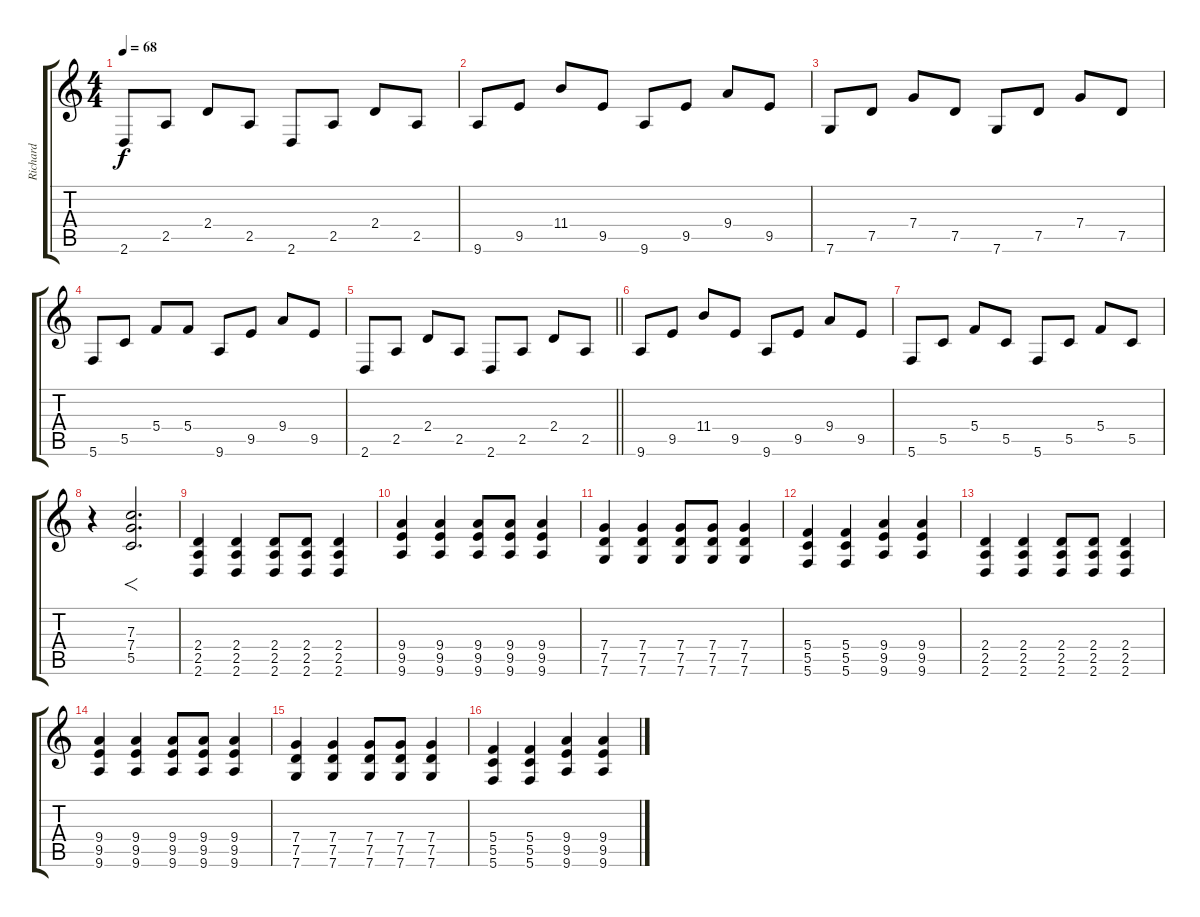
\track ("Richard" "Richard") {instrument acousticguitarnylon}
\staff {score tabs}
\tuning (D4 A3 F3 C3 G2 C2) {hide}
\ts (4 4)
\tempo 68
\clef g2
\ks c
2.6.8{dy f volume 14 instrument acousticguitarnylon} 2.5.8 2.4.8 2.5.8 2.6.8 2.5.8 2.4.8 2.5.8 |
9.6.8 9.5.8 11.4.8 9.5.8 9.6.8 9.5.8 9.4.8 9.5.8 |
7.6.8 7.5.8 7.4.8 7.5.8 7.6.8 7.5.8 7.4.8 7.5.8 |
5.6.8 5.5.8 5.4.8 5.4.8 9.6.8 9.5.8 9.4.8 9.5.8 |
\barLineRight lightlight
2.6.8{volume 14 instrument acousticguitarnylon} 2.5.8 2.4.8 2.5.8 2.6.8 2.5.8 2.4.8 2.5.8 |
\section ("" "")
9.6.8 9.5.8 11.4.8 9.5.8 9.6.8 9.5.8 9.4.8 9.5.8 |
5.6.8 5.5.8 5.4.8 5.5.8 5.6.8 5.5.8 5.4.8 5.5.8 |
r.4{instrument distortionguitar} (7.3 7.4 5.5).2{f d} |
(2.4 2.5 2.6).4{instrument distortionguitar} (2.4 2.5 2.6).4 (2.4 2.5 2.6).8 (2.4 2.5 2.6).8 (2.4 2.5 2.6).4 |
(9.4 9.5 9.6).4{instrument distortionguitar} (9.4 9.5 9.6).4 (9.4 9.5 9.6).8 (9.4 9.5 9.6).8 (9.4 9.5 9.6).4 |
(7.4 7.5 7.6).4{instrument distortionguitar} (7.4 7.5 7.6).4 (7.4 7.5 7.6).8 (7.4 7.5 7.6).8 (7.4 7.5 7.6).4 |
(5.4 5.5 5.6).4{instrument distortionguitar} (5.4 5.5 5.6).4 (9.4 9.5 9.6).4 (9.4 9.5 9.6).4 |
(2.4 2.5 2.6).4{instrument distortionguitar} (2.4 2.5 2.6).4 (2.4 2.5 2.6).8 (2.4 2.5 2.6).8 (2.4 2.5 2.6).4 |
(9.4 9.5 9.6).4{instrument distortionguitar} (9.4 9.5 9.6).4 (9.4 9.5 9.6).8 (9.4 9.5 9.6).8 (9.4 9.5 9.6).4 |
(7.4 7.5 7.6).4{instrument distortionguitar} (7.4 7.5 7.6).4 (7.4 7.5 7.6).8 (7.4 7.5 7.6).8 (7.4 7.5 7.6).4 |
(5.4 5.5 5.6).4{instrument distortionguitar} (5.4 5.5 5.6).4 (9.4 9.5 9.6).4 (9.4 9.5 9.6).4
